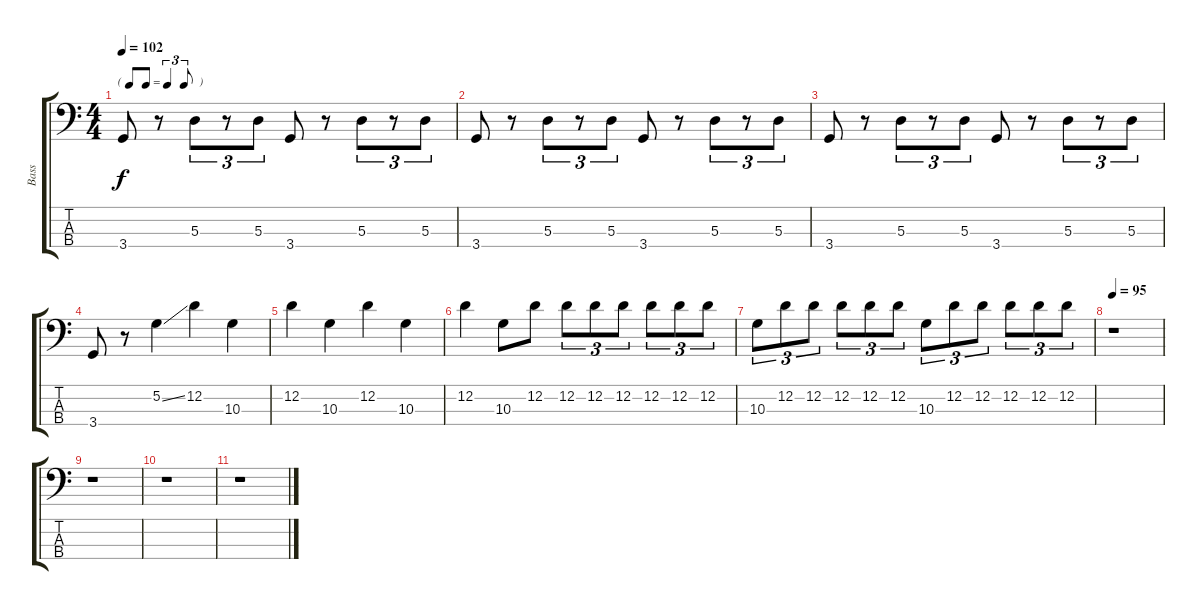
\track ("Bass" "Bass") {instrument electricbassfinger}
\staff {score tabs}
\tuning (G2 D2 A1 E1) {hide}
\ts (4 4)
\tf triplet8th
\tempo 102
\clef f4
\ks c
3.4.8{dy f} r.8 5.3.8{tu (3 2)} r.8{tu (3 2)} 5.3.8{tu (3 2)} 3.4.8 r.8 5.3.8{tu (3 2)} r.8{tu (3 2)} 5.3.8{tu (3 2)} |
3.4.8 r.8 5.3.8{tu (3 2)} r.8{tu (3 2)} 5.3.8{tu (3 2)} 3.4.8 r.8 5.3.8{tu (3 2)} r.8{tu (3 2)} 5.3.8{tu (3 2)} |
3.4.8 r.8 5.3.8{tu (3 2)} r.8{tu (3 2)} 5.3.8{tu (3 2)} 3.4.8 r.8 5.3.8{tu (3 2)} r.8{tu (3 2)} 5.3.8{tu (3 2)} |
3.4.8 r.8 5.2{ss}.4 12.2.4 10.3.4 |
12.2.4 10.3.4 12.2.4 10.3.4 |
12.2.4 10.3.8 12.2.8 12.2.8{tu (3 2)} 12.2.8{tu (3 2)} 12.2.8{tu (3 2)} 12.2.8{tu (3 2)} 12.2.8{tu (3 2)} 12.2.8{tu (3 2)} |
10.3.8{tu (3 2)} 12.2.8{tu (3 2)} 12.2.8{tu (3 2)} 12.2.8{tu (3 2)} 12.2.8{tu (3 2)} 12.2.8{tu (3 2)} 10.3.8{tu (3 2)} 12.2.8{tu (3 2)} 12.2.8{tu (3 2)} 12.2.8{tu (3 2)} 12.2.8{tu (3 2)} 12.2.8{tu (3 2)} |
\tempo 95
r.1 |
r.1 |
r.1 |
r.1
